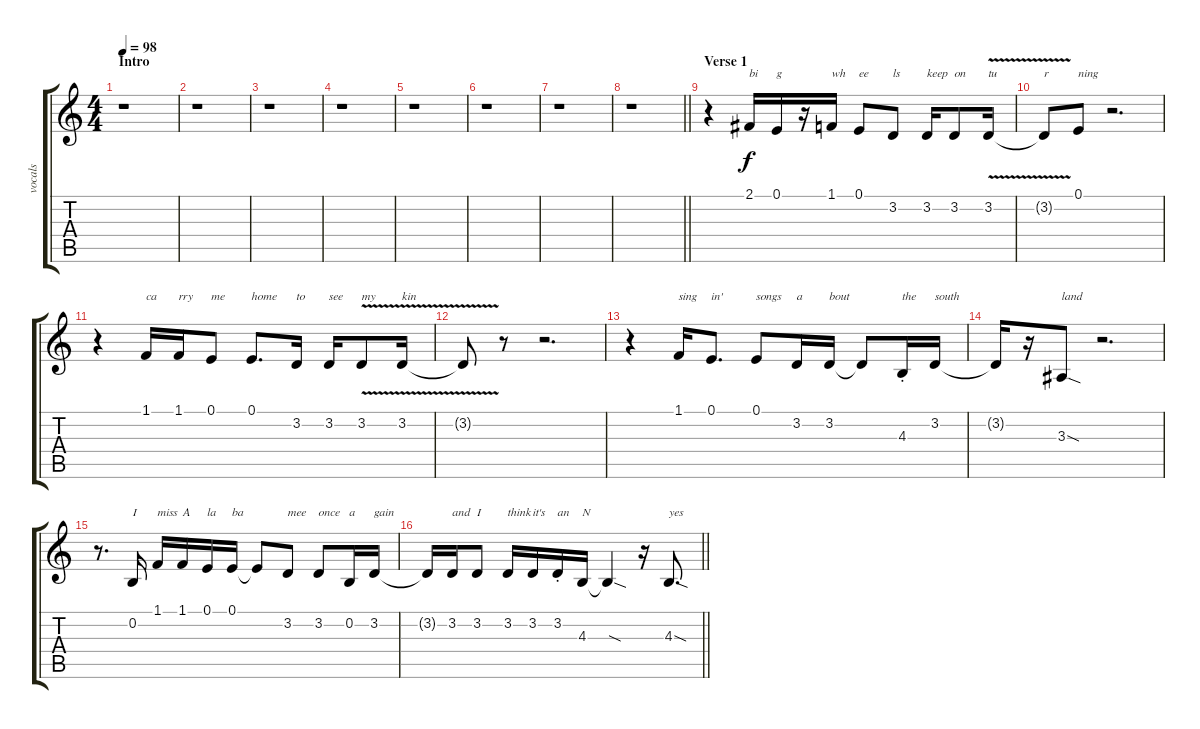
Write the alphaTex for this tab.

\track ("vocals" "vocals") {instrument lead1square}
\staff {score tabs}
\tuning (E4 B3 G3 D3 A2 E2) {hide}
\ts (4 4)
\section ("" "Intro")
\tempo 98
\clef g2
\ks c
r.1{dy f instrument lead1square} |
r.1 |
r.1 |
r.1 |
r.1 |
r.1 |
r.1 |
\barLineRight lightlight
r.1 |
\section ("" "Verse 1")
r.4 2.1.16{txt "bi"} 0.1.16{txt "g"} r.16 1.1.16{txt "wh"} 0.1.8{txt "ee"} 3.2.8{txt "ls"} 3.2.16{txt "keep"} 3.2.8{txt "on"} 3.2{v}.16{txt "tu"} |
3.2{t}.8{txt "r"} 0.1.8{txt "ning"} r.2{d} |
r.4 1.1.16{txt "ca"} 1.1.16{txt "rry"} 0.1.8{txt "me"} 0.1.8{d txt "home"} 3.2.16{txt "to"} 3.2.16{txt "see"} 3.2{v}.8{txt "my"} 3.2{v}.16{txt "kin"} |
3.2{t}.8 r.8 r.2{d} |
r.4 1.1.16{txt "sing"} 0.1.8{d txt "in'"} 0.1.8{txt "songs"} 3.2.16{txt "a"} 3.2.16{txt "bout"} 3.2{t}.8 4.3{st}.16{txt "the"} 3.2.16{txt "south"} |
3.2{t}.16 r.16 3.3{sod}.8{txt "land"} r.2{d} |
r.8{d} 0.2.16{txt "I"} 1.1.16{txt "miss"} 1.1.16{txt "A"} 0.1.16{txt "la"} 0.1.16{txt "ba"} 0.1{t}.8 3.2.8{txt "mee"} 3.2.8{txt "once"} 0.2.16{txt "a"} 3.2.16{txt "gain"} |
\barLineRight lightlight
3.2{t}.16 3.2.16{txt "and"} 3.2.8{txt "I"} 3.2.16{txt "think"} 3.2.16{txt "it's"} 3.2{st}.16{txt "an"} 4.3.16{txt "N"} 4.3{sod t}.4 r.16 4.3{sod}.8{d txt "yes"}
